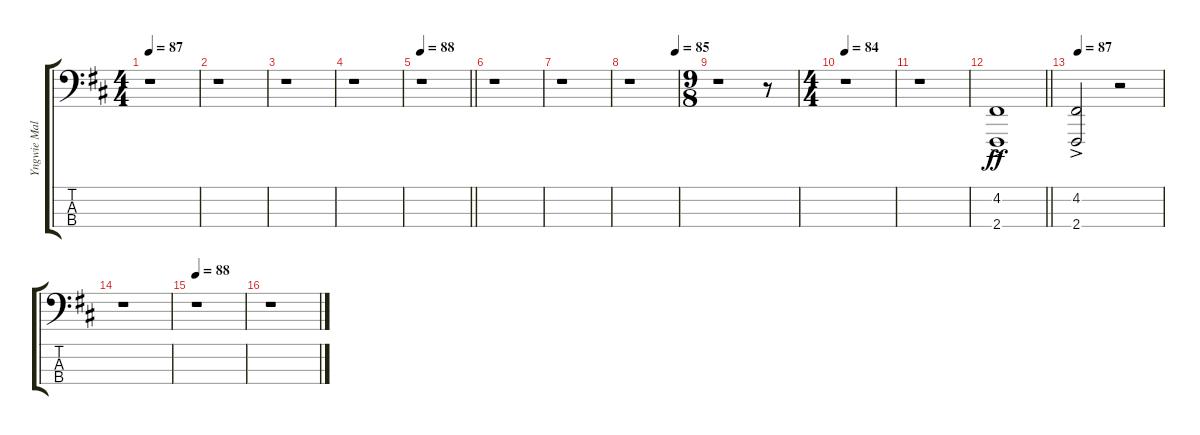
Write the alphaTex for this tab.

\track ("Yngwie Malmsteen-Moog Taurus synthesizer" "Yngwie Mal") {instrument synthbrass1}
\staff {score tabs}
\tuning (G2 D2 A1 E1) {hide}
\ts (4 4)
\tempo 87
\clef f4
\ks d
r.1{dy ff} |
r.1 |
r.1 |
r.1 |
\tempo 88
\barLineRight lightlight
r.1 |
r.1 |
r.1 |
\tempo (85 0.9583333333333334)
r.1 |
\ts (9 8)
r.1 r.8 |
\ts (4 4)
\tempo 84
r.1 |
r.1 |
\barLineRight lightlight
(4.2{ac} 2.4{ac}).1 |
\tempo (87 0.03125)
(4.2{ac} 2.4{ac}).2 r.2 |
r.1 |
\tempo 88
r.1 |
r.1
